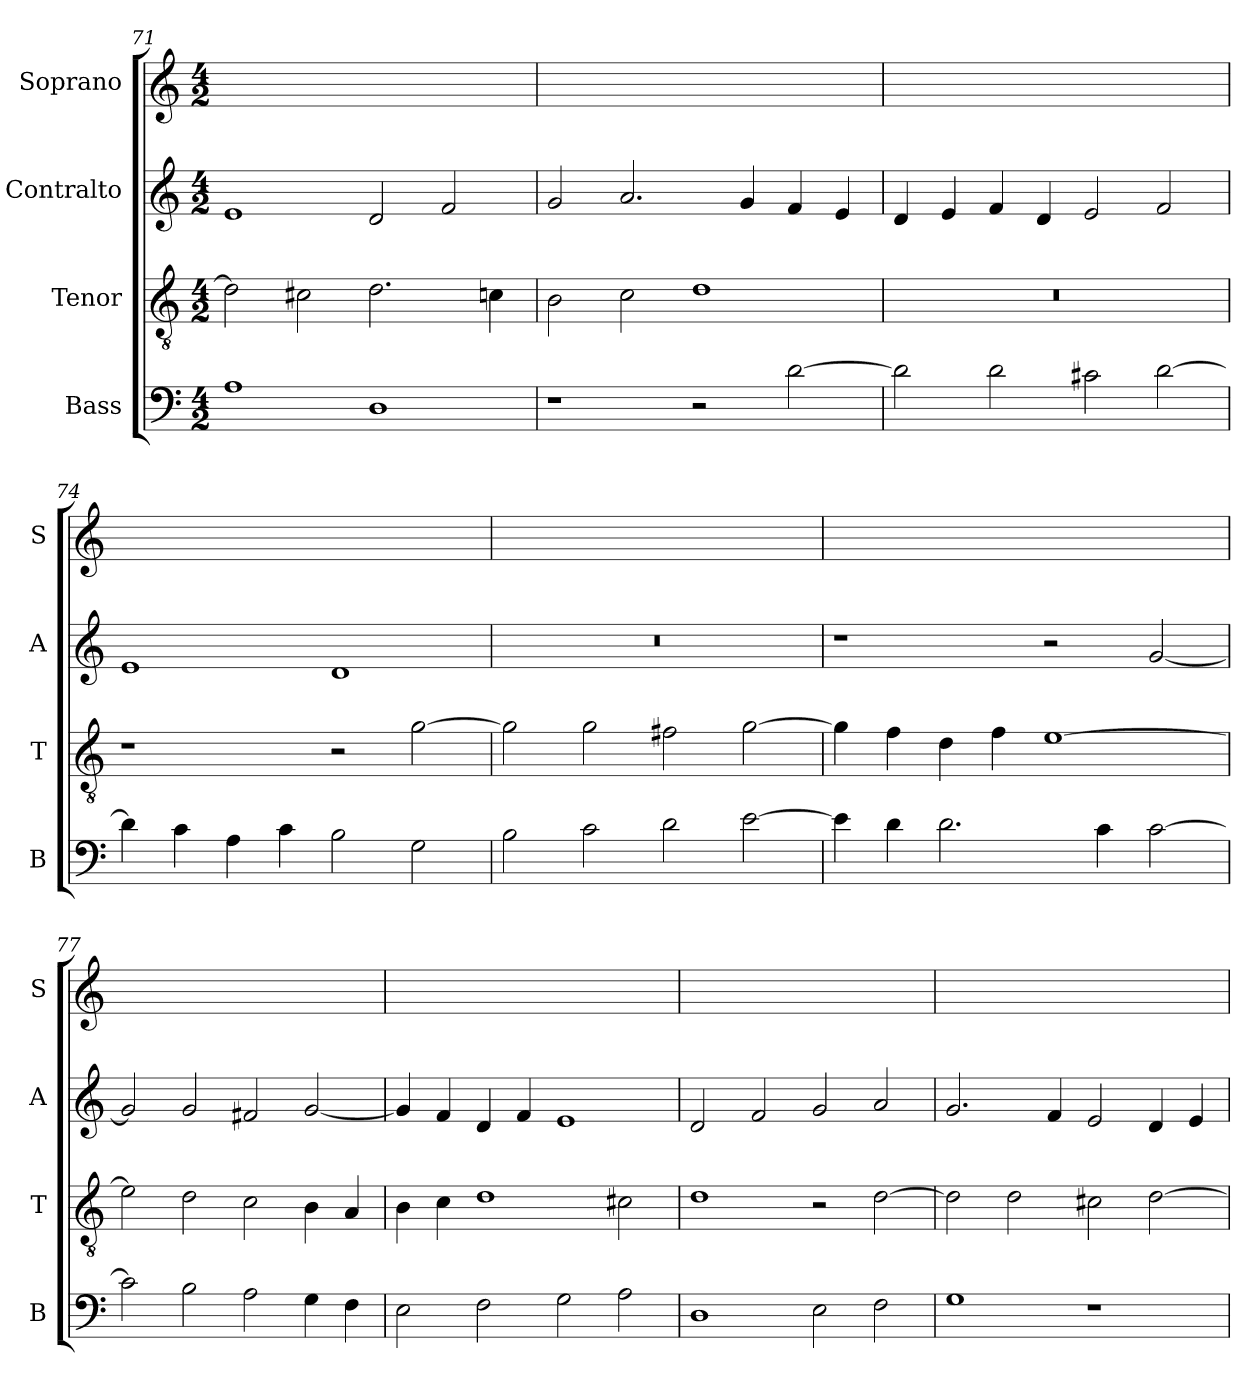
**kern	**kern	**kern	**kern
*part4	*part3	*part2	*part1
*staff4	*staff3	*staff2	*staff1
*I"Bass	*I"Tenor	*I"Contralto	*I"Soprano
*I'B	*I'T	*I'A	*I'S
*clefF4	*clefGv2	*clefG2	*clefG2
*k[]	*k[]	*k[]	*k[]
*G:mix	*G:mix	*G:mix	*G:mix
*M4/2	*M4/2	*M4/2	*M4/2
=71	=71	=71	=71
1A	2d]	1e	0ryy
.	2c#X	.	.
1D	2.d	2d	.
.	.	2f	.
.	4cn	.	.
=72	=72	=72	=72
1r	2B	2g	0ryy
.	2c	2.a	.
2r	1d	.	.
.	.	4g	.
[2d	.	4f	.
.	.	4e	.
=73	=73	=73	=73
2d]	0r	4d	0ryy
.	.	4e	.
2d	.	4f	.
.	.	4d	.
2c#X	.	2e	.
[2d	.	2f	.
=74	=74	=74	=74
4d]	1r	1e	0ryy
4c	.	.	.
4A	.	.	.
4c	.	.	.
2B	2r	1d	.
2G	[2g	.	.
=75	=75	=75	=75
2B	2g]	0r	0ryy
2c	2g	.	.
2d	2f#X	.	.
[2e	[2g	.	.
=76	=76	=76	=76
4e]	4g]	1r	0ryy
4d	4f	.	.
2.d	4d	.	.
.	4f	.	.
.	[1e	2r	.
4c	.	.	.
[2c	.	[2g	.
=77	=77	=77	=77
2c]	2e]	2g]	0ryy
2B	2d	2g	.
2A	2c	2f#X	.
4G	4B	[2g	.
4F	4A	.	.
=78	=78	=78	=78
2E	4B	4g]	0ryy
.	4c	4f	.
2F	1d	4d	.
.	.	4f	.
2G	.	1e	.
2A	2c#X	.	.
=79	=79	=79	=79
1D	1d	2d	0ryy
.	.	2f	.
2E	2r	2g	.
2F	[2d	2a	.
=80	=80	=80	=80
1G	2d]	2.g	0ryy
.	2d	.	.
.	.	4f	.
1r	2c#X	2e	.
.	[2d	4d	.
.	.	4e	.
=	=	=	=
*-	*-	*-	*-
